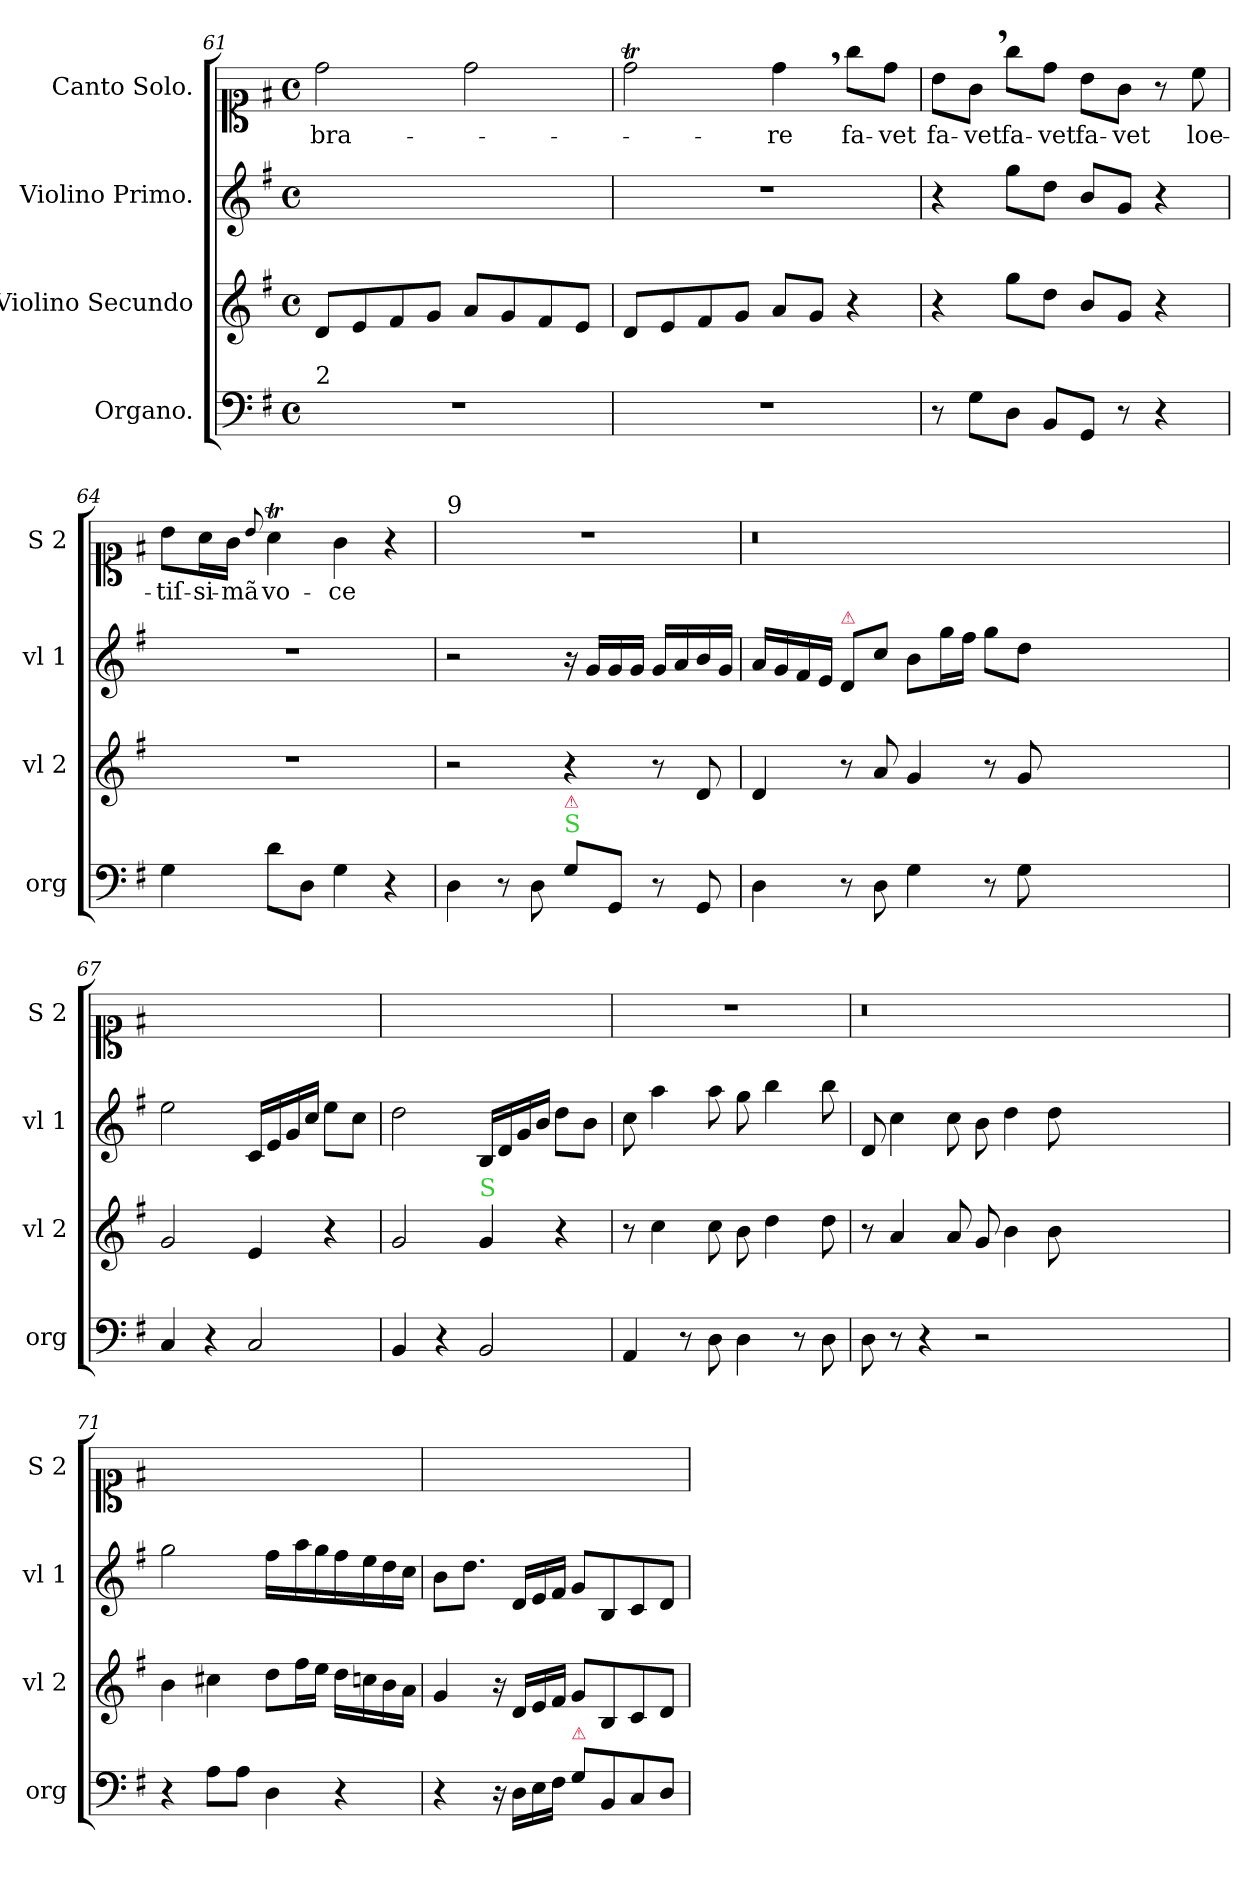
**kern	**dynam	**kern	**dynam	**kern	**dynam	**kern	**text
*part4	*part4	*part3	*part3	*part2	*part2	*part1	*part1
*staff4	*staff4	*staff3	*staff3	*staff2	*staff2	*staff1	*staff1
*I"Organo.	*	*I"Violino Secundo	*	*I"Violino Primo.	*	*I"Canto Solo.	*
*I'org	*	*I'vl 2	*	*I'vl 1	*	*I'S 2	*
*clefF4	*	*clefG2	*	*clefG2	*	*clefC1	*
*k[f#]	*	*k[f#]	*	*k[f#]	*	*k[f#]	*
*M4/4	*	*M4/4	*	*M4/4	*	*M4/4	*
*met(c)	*	*met(c)	*	*met(c)	*	*met(c)	*
=61	=61	=61	=61	=61	=61	=61	=61
!LO:TX:a:t=2	!	!	!	!	!	!	!
1r	.	8dL	.	1ryy	.	2dd	-bra-
.	.	8e	.	.	.	.	.
.	.	8f#	.	.	.	.	.
.	.	8gJ	.	.	.	.	.
.	.	8aL	.	.	.	2dd	.
.	.	8g	.	.	.	.	.
.	.	8f#	.	.	.	.	.
.	.	8eJ	.	.	.	.	.
=62	=62	=62	=62	=62	=62	=62	=62
1r	.	8dL	.	1r	.	2ddT	.
.	.	8e	.	.	.	.	.
.	.	8f#	.	.	.	.	.
.	.	8gJ	.	.	.	.	.
.	.	8aL	.	.	.	4dd,	-re
.	.	8gJ	.	.	.	.	.
.	.	4r	.	.	.	8gg\L	fa-
.	.	.	.	.	.	8dd\J	-vet
=63	=63	=63	=63	=63	=63	=63	=63
8r	.	4r	.	4r	.	8b\L	fa-
8G\L	.	.	.	.	.	8g,\J	-vet
!	!	!	!	!	!	!	!LO:LY:i
8D\J	.	8ggL	.	8ggL	.	8gg\L	fa-
!	!	!	!	!	!	!	!LO:LY:i
8BB/L	.	8ddJ	.	8ddJ	.	8dd\J	-vet
!	!	!	!	!	!	!	!LO:LY:i
8GG/J	.	8bL	.	8bL	.	8b\L	fa-
!	!	!	!	!	!	!	!LO:LY:i
8r	.	8gJ	.	8gJ	.	8g\J	-vet
4r	.	4r	.	4r	.	8r	.
.	.	.	.	.	.	8cc	loe-
=64	=64	=64	=64	=64	=64	=64	=64
*	*	*	*	*^	*	*	*
4G	.	1r	.	1r	2.ryy	.	8b\L	-tiſ-
.	.	.	.	.	.	.	16a\L	-si-
.	.	.	.	.	.	.	16g\JJ	-mã
.	.	.	.	.	.	.	8qqb/	.
8dL	.	.	.	.	.	.	4aT	vo-
8DJ	.	.	.	.	.	.	.	.
4G	.	.	.	.	.	.	4g	-ce
!	!	!	!	!	!	!LO:DY:a	!	!
4r	.	.	.	.	4ryy	fortè	4r	.
=65	=65	=65	=65	=65	=65	=65	=65	=65
!	!	!	!	!	!	!	!LO:TX:a:t=9	!
!	!LO:DY:a	!	!	!	!	!	!	!
*	*	*^	*	*v	*v	*	*	*
4D	forte	2r	2ryy	.	2r	.	1r	.
8r	.	.	.	.	.	.	.	.
8D	.	.	.	.	.	.	.	.
!LO:TX:a:color=limegreen:t=S	!	!	!	!	!	!	!	!
!LO:TX:a:color=crimson:t=⚠	!	!	!	!	!	!	!	!
8G\L	.	4r	16ryy	.	16r	.	.	.
!	!	!	!	!LO:DY:a	!	!	!	!
.	.	.	4..ryy	forte	16gLL	.	.	.
8GG/J	.	.	.	.	16g	.	.	.
.	.	.	.	.	16gJJ	.	.	.
8r	.	8r	.	.	16gLL	.	.	.
.	.	.	.	.	16a	.	.	.
8GG	.	8d	.	.	16b	.	.	.
.	.	.	.	.	16gJJ	.	.	.
*	*	*v	*v	*	*	*	*	*
=66	=66	=66	=66	=66	=66	=66	=66
4D	.	4d	.	16aLL	.	0.r	.
.	.	.	.	16g	.	.	.
.	.	.	.	16f#	.	.	.
.	.	.	.	16eJJ	.	.	.
!	!	!	!	!LO:TX:a:color=crimson:t=⚠	!	!	!
8r	.	8r	.	8d/L	.	.	.
8D	.	8a	.	8cc\J	.	.	.
4G	.	4g	.	8bL	.	.	.
.	.	.	.	16ggL	.	.	.
.	.	.	.	16ff#JJ	.	.	.
8r	.	8r	.	8ggL	.	.	.
8G	.	8g	.	8ddJ	.	.	.
0ryy	.	0ryy	.	0ryy	.	.	.
=67	=67	=67	=67	=67	=67	=67	=67
4C	.	2g	.	2ee	.	1ryy	.
4r	.	.	.	.	.	.	.
2C	.	4e	.	16cLL	.	.	.
.	.	.	.	16e	.	.	.
.	.	.	.	16g	.	.	.
.	.	.	.	16ccJJ	.	.	.
.	.	4r	.	8eeL	.	.	.
.	.	.	.	8ccJ	.	.	.
=68	=68	=68	=68	=68	=68	=68	=68
4BB	.	2g	.	2dd	.	1ryy	.
4r	.	.	.	.	.	.	.
!	!	!LO:TX:a:color=limegreen:t=S	!	!	!	!	!
2BB	.	4g	.	16BLL	.	.	.
.	.	.	.	16d	.	.	.
.	.	.	.	16g	.	.	.
.	.	.	.	16bJJ	.	.	.
.	.	4r	.	8ddL	.	.	.
.	.	.	.	8bJ	.	.	.
=69	=69	=69	=69	=69	=69	=69	=69
4AA	.	8r	.	8cc	.	1r	.
.	.	4cc	.	4aa	.	.	.
8r	.	.	.	.	.	.	.
8D	.	8cc	.	8aa	.	.	.
4D	.	8b	.	8gg	.	.	.
.	.	4dd	.	4bb	.	.	.
8r	.	.	.	.	.	.	.
8D	.	8dd	.	8bb	.	.	.
=70	=70	=70	=70	=70	=70	=70	=70
8D	.	8r	.	8d	.	0.r	.
8r	.	4a	.	4cc	.	.	.
4r	.	.	.	.	.	.	.
.	.	8a	.	8cc	.	.	.
2r	.	8g	.	8b	.	.	.
.	.	4b	.	4dd	.	.	.
.	.	8b	.	8dd	.	.	.
0ryy	.	0ryy	.	0ryy	.	.	.
=71	=71	=71	=71	=71	=71	=71	=71
4r	.	4b	.	2gg	.	1ryy	.
8AL	.	4cc#X	.	.	.	.	.
8AJ	.	.	.	.	.	.	.
!	!	!	!	!LO:N:vis=16	!	!	!
4D	.	8ddL	.	8ff#LL	.	.	.
.	.	16ff#L	.	16aa	.	.	.
.	.	16eeJJ	.	16gg	.	.	.
4r	.	16ddLL	.	16ff#	.	.	.
.	.	16ccn	.	16ee	.	.	.
.	.	16b	.	16dd	.	.	.
.	.	16aJJ	.	16ccJJ	.	.	.
=72	=72	=72	=72	=72	=72	=72	=72
4r	.	4g	.	8bL	.	1ryy	.
.	.	.	.	8.ddJ	.	.	.
16r	.	16r	.	.	.	.	.
16DLL	.	16dLL	.	16dLL	.	.	.
16E	.	16e	.	16e	.	.	.
16F#JJ	.	16f#JJ	.	16f#JJ	.	.	.
!LO:TX:a:color=crimson:t=⚠	!	!	!	!	!	!	!
8G\L	.	8gL	.	8gL	.	.	.
8BB/	.	8B	.	8B	.	.	.
8C/	.	8c	.	8c	.	.	.
8D/J	.	8dJ	.	8dJ	.	.	.
=	=	=	=	=	=	=	=
*-	*-	*-	*-	*-	*-	*-	*-
